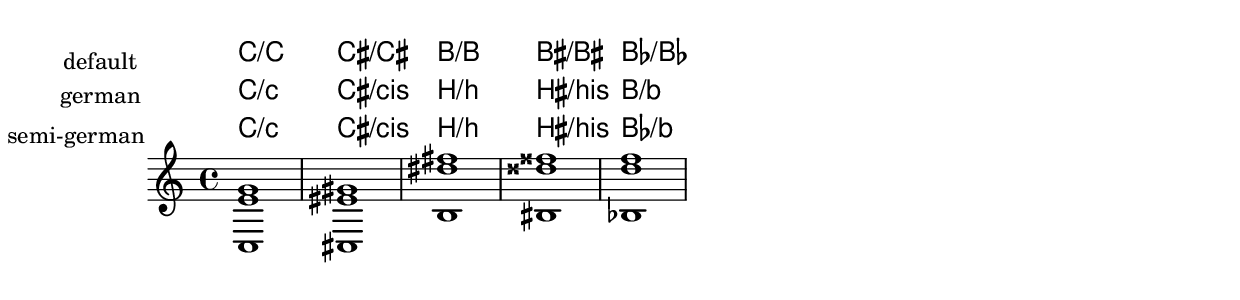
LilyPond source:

%% Do not edit this file; it is auto-generated from LSR http://lsr.dsi.unimi.it
%% This file is in the public domain.
\version "2.11.61"

\header {
  lsrtags = "chords"

  texidoces = "
La nomenclatura inglesa (predeterminada) para los acordes del
cifrado americano se puede cambiar por la alemana
(@code{\germanChords} sustituye B y Bes por H y B) o por la semi-alemana
(@code{\semiGermanChords} sustituye B y Bes por H y Bb).

"
  doctitlees = "Cambiar la nomenclatura de los acordes del cifrado americano por la notación alemana o semi-alemana"

  texidoc = "
The english naming of chords (default) can be changed to german 
(@code{\\germanChords} replaces B and Bes to H and B) or semi-german 
(@code{\\semiGermanChords} replaces B and Bes to H and Bb).




"
  doctitle = "Changing the chord names to German or semi-German notation"
} % begin verbatim
music = \chordmode {
  c1/c cis/cis
  b/b bis/bis bes/bes
} 

%% The following is only here to print the names of the
%% chords styles; it can be removed if you do not need to
%% print them.

\layout {
  \context {\ChordNames \consists Instrument_name_engraver }
}

<<
  \new ChordNames {
    \set ChordNames.instrumentName = #"default"
    \music
  }
  \new ChordNames {
    \set ChordNames.instrumentName = #"german"
    \germanChords \music }
  \new ChordNames {
    \set ChordNames.instrumentName = #"semi-german"
    \semiGermanChords \music }
  \context Voice { \music }
>>
